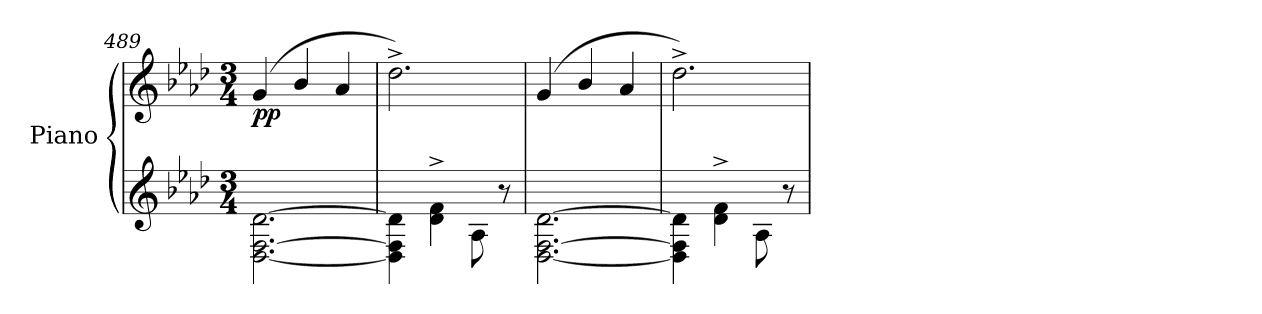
**kern	**kern	**dynam
*part1	*part1	*part1
*staff2	*staff1	*staff1/2
*I"Piano	*	*
*I'Pno.	*	*
*clefG2	*clefG2	*
*k[b-e-a-d-]	*k[b-e-a-d-]	*
*M3/4	*M3/4	*
=489	=489	=489
!	!	!LO:DY:b
[2.D-\ [2.F\ [2.d-\	(>4g/	pp
.	4b-/	.
.	4a-/	.
=490	=490	=490
4D-\] 4F\] 4d-\]	2.dd-^\)	.
4d-\^ 4f\^	.	.
8A-\	.	.
8r	.	.
=491	=491	=491
[2.D-\ [2.F\ [2.d-\	(>4g/	.
.	4b-/	.
.	4a-/	.
=492	=492	=492
4D-\] 4F\] 4d-\]	2.dd-^\)	.
4d-\^ 4f\^	.	.
8A-\	.	.
8r	.	.
=	=	=
*-	*-	*-
